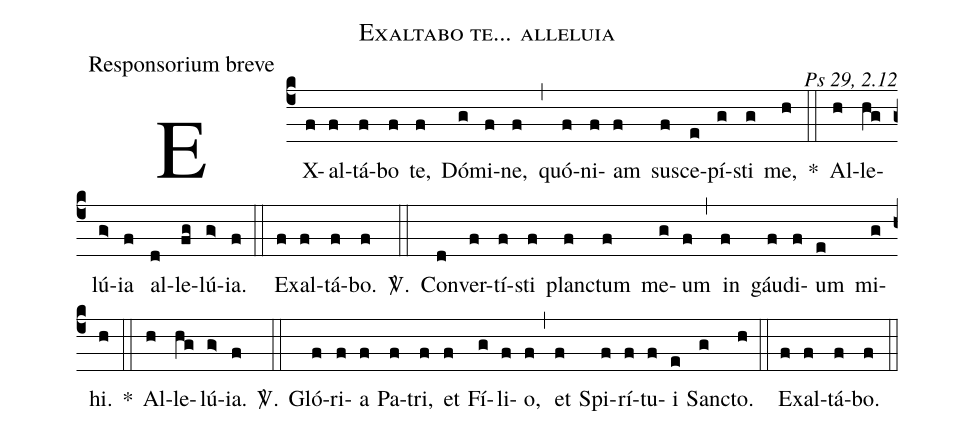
name:Exaltabo te... alleluia;
office-part:Responsorium breve;
commentary:Ps 29, 2.12;
%%
(c4)
EX(f)al(f)tá(f)bo(f) te,(f) Dó(g)mi(f)ne,(f) (,)
quó(f)ni(f)am(f) su(f)sce(e)pí(g)sti(g) me,(h) *(::)
Al(h)le(hg)lú(g>)ia(f) al(d)le(fg)lú(g>)ia.(f) (::)
Ex(f)al(f)tá(f)bo.(f) <sp>V/</sp>.(::)
Con(d)ver(f)tí(f)sti(f) plan(f)ctum(f) me(g)um(f) (,)
in(f) gáu(f)di(f)um(e) mi(g)hi.(h) *(::)
Al(h)le(hg)lú(g>)ia.(f) <sp>V/</sp>.(::)
Gló(f)ri(f)a(f) Pa(f)tri,(f) et(f) Fí(g)li(f)o,(f) (,)
et(f) Spi(f)rí(f)tu(f)i(e) San(g)cto.(h) (::)
Ex(f)al(f)tá(f)bo.(f) (::)
